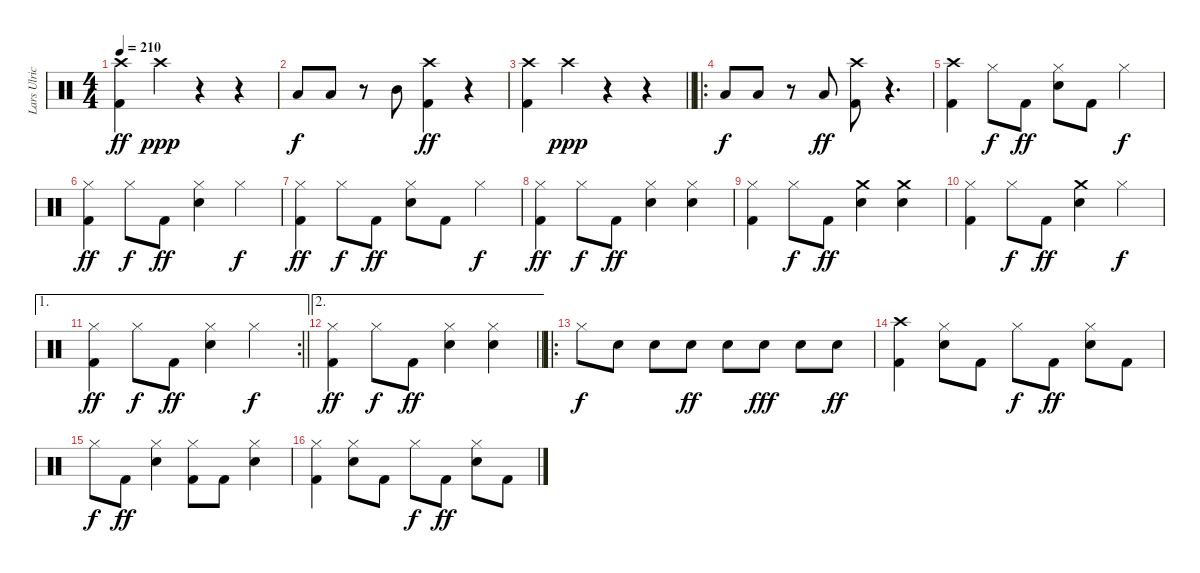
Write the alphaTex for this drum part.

\track ("Lars Ulrich" "Lars Ulric") {instrument percussion}
\staff {score}
\articulation defaults
\ts (4 4)
\tempo 210
\clef neutral
\ks c
("Crash high (hit)" "Kick (hit) 2").4{dy ff} "Crash high (hit)".4{dy ppp volume 0} r.4 r.4 |
"Low Tom (hit)".8{dy f volume 16} "Low Tom (hit)".8 r.8 "Mid Tom (hit)".8 ("Crash high (hit)" "Kick (hit) 2").4{dy ff} r.4 |
\barLineRight lightlight
("Crash high (hit)" "Kick (hit) 2").4 "Crash high (hit)".4{dy ppp volume 0} r.4 r.4 |
\ro "Low Tom (hit)".8{dy f volume 14} "Low Tom (hit)".8
r.8 "Low Tom (hit)".8{dy ff} ("Crash high (hit)" "Kick (hit) 2").8 r.4{d} |
("Crash high (hit)" "Kick (hit) 2").4 "Hi-Hat (closed)".8{dy f} "Kick (hit) 2".8{dy ff} ("Hi-Hat (closed)" "Snare (hit) 2").8 "Kick (hit) 2".8 "Hi-Hat (closed)".4{dy f} |
("Hi-Hat (closed)" "Kick (hit) 2").4{dy ff} "Hi-Hat (closed)".8{dy f} "Kick (hit) 2".8{dy ff} ("Hi-Hat (closed)" "Snare (hit) 2").4 "Hi-Hat (closed)".4{dy f} |
("Hi-Hat (closed)" "Kick (hit) 2").4{dy ff} "Hi-Hat (closed)".8{dy f} "Kick (hit) 2".8{dy ff} ("Hi-Hat (closed)" "Snare (hit) 2").8 "Kick (hit) 2".8 "Hi-Hat (closed)".4{dy f} |
("Hi-Hat (closed)" "Kick (hit) 2").4{dy ff} "Hi-Hat (closed)".8{dy f} "Kick (hit) 2".8{dy ff} ("Hi-Hat (closed)" "Snare (hit) 2").4 ("Hi-Hat (closed)" "Snare (hit) 2").4 |
("Hi-Hat (closed)" "Kick (hit) 2").4 "Hi-Hat (closed)".8{dy f} "Kick (hit) 2".8{dy ff} ("Crash medium (hit)" "Snare (hit) 2").4 ("Crash medium (hit)" "Snare (hit) 2").4 |
("Hi-Hat (closed)" "Kick (hit) 2").4 "Hi-Hat (closed)".8{dy f} "Kick (hit) 2".8{dy ff} ("Crash medium (hit)" "Snare (hit) 2").4 "Hi-Hat (closed)".4{dy f} |
\ae 1
\rc 2
\barLineRight lightlight
("Hi-Hat (closed)" "Kick (hit) 2").4{dy ff} "Hi-Hat (closed)".8{dy f} "Kick (hit) 2".8{dy ff} ("Hi-Hat (closed)" "Snare (hit) 2").4 "Hi-Hat (closed)".4{dy f} |
\ae 2
\barLineRight lightlight
("Hi-Hat (closed)" "Kick (hit) 2").4{dy ff} "Hi-Hat (closed)".8{dy f} "Kick (hit) 2".8{dy ff} ("Hi-Hat (closed)" "Snare (hit) 2").4 ("Hi-Hat (closed)" "Snare (hit) 2").4 |
\ro "Hi-Hat (closed)".8{dy f} "Snare (hit) 2".8 "Snare (hit) 2".8 "Snare (hit) 2".8{dy ff} "Snare (hit) 2".8 "Snare (hit) 2".8{dy fff} "Snare (hit) 2".8 "Snare (hit) 2".8{dy ff}
|
("Crash high (hit)" "Kick (hit) 2").4 ("Hi-Hat (closed)" "Snare (hit) 2").8 "Kick (hit) 2".8 "Hi-Hat (closed)".8{dy f} "Kick (hit) 2".8{dy ff} ("Hi-Hat (closed)" "Snare (hit) 2").8 "Kick (hit) 2".8 |
"Hi-Hat (closed)".8{dy f} "Kick (hit) 2".8{dy ff} ("Hi-Hat (closed)" "Snare (hit) 2").4 ("Hi-Hat (closed)" "Kick (hit) 2").8 "Kick (hit) 2".8 ("Hi-Hat (closed)" "Snare (hit) 2").4 |
("Hi-Hat (closed)" "Kick (hit) 2").4 ("Hi-Hat (closed)" "Snare (hit) 2").8 "Kick (hit) 2".8 "Hi-Hat (closed)".8{dy f} "Kick (hit) 2".8{dy ff} ("Hi-Hat (closed)" "Snare (hit) 2").8 "Kick (hit) 2".8
